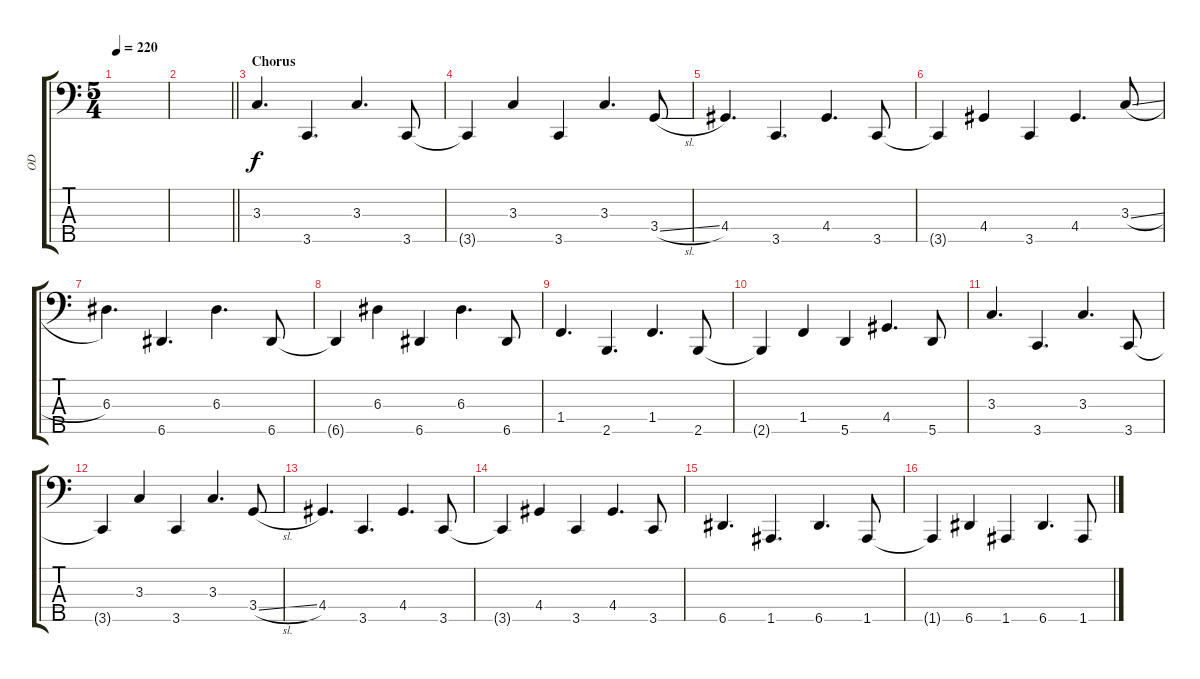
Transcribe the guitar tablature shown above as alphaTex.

\track ("OD" "OD") {instrument overdrivenguitar bank 255}
\staff {score tabs}
\tuning (G2 D2 A1 E1 A0) {hide}
\ts (5 4)
\tempo 220
\clef f4
\ks c
|
\barLineRight lightlight
|
\section ("" "Chorus")
3.3.4{d} 3.5.4{d} 3.3.4{d} 3.5.8 |
3.5{t}.4 3.3.4 3.5.4 3.3.4{d} 3.4{sl}.8 |
4.4.4{d} 3.5.4{d} 4.4.4{d} 3.5.8 |
3.5{t}.4 4.4.4 3.5.4 4.4.4{d} 3.3{sl}.8 |
6.3.4{d} 6.5.4{d} 6.3.4{d} 6.5.8 |
6.5{t}.4 6.3.4 6.5.4 6.3.4{d} 6.5.8 |
1.4.4{d} 2.5.4{d} 1.4.4{d} 2.5.8 |
2.5{t}.4 1.4.4 5.5.4 4.4.4{d} 5.5.8 |
3.3.4{d} 3.5.4{d} 3.3.4{d} 3.5.8 |
3.5{t}.4 3.3.4 3.5.4 3.3.4{d} 3.4{sl}.8 |
4.4.4{d} 3.5.4{d} 4.4.4{d} 3.5.8 |
3.5{t}.4 4.4.4 3.5.4 4.4.4{d} 3.5.8 |
6.5.4{d} 1.5.4{d} 6.5.4{d} 1.5.8 |
1.5{t}.4 6.5.4 1.5.4 6.5.4{d} 1.5.8
